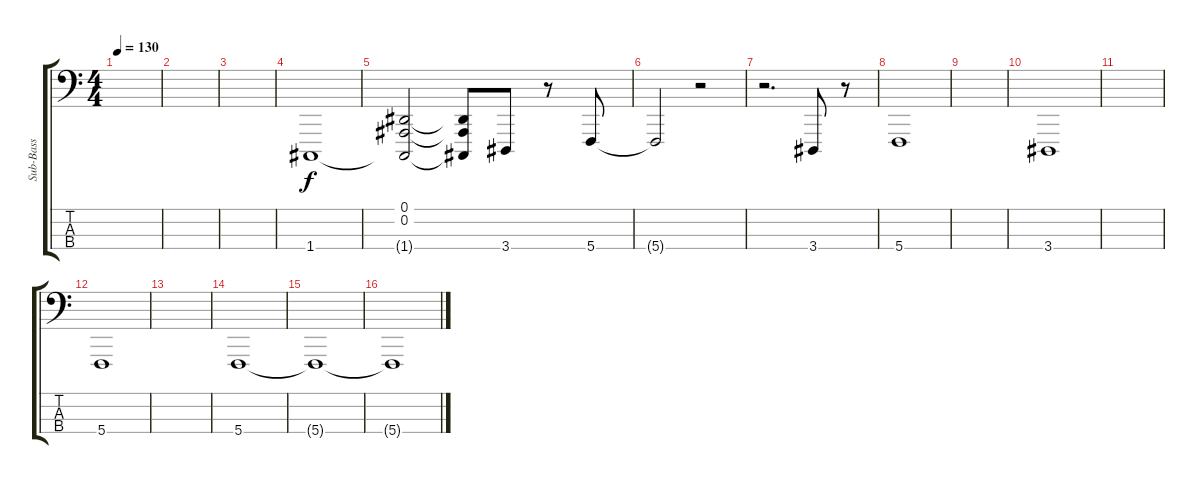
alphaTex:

\track ("Sub-Bass" "Sub-Bass") {instrument lead2sawtooth}
\staff {score tabs}
\tuning (Eb2 Bb1 F1 C1) {hide}
\ts (4 4)
\tempo 130
\clef f4
\ks c
|
|
|
1.4.1 |
(0.1 0.2 1.4{t}).2 (0.1{t} 0.2{t} 1.4{t}).8 3.4.8 r.8 5.4.8 |
5.4{t}.2 r.2 |
r.2{d} 3.4.8 r.8 |
5.4.1 |
|
3.4.1 |
|
5.4.1 |
|
5.4.1 |
5.4{t}.1 |
5.4{t}.1
